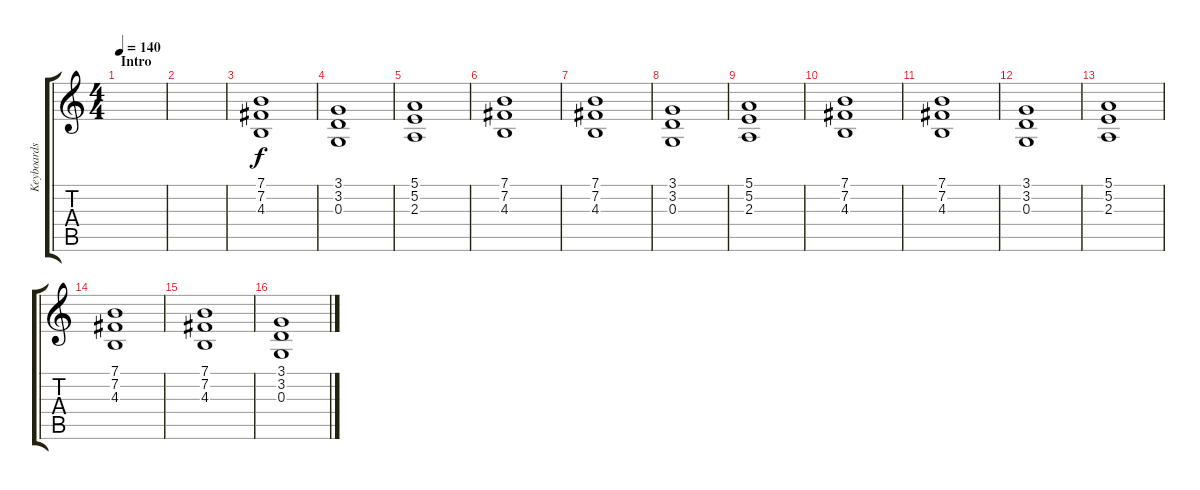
\track ("Keyboards" "Keyboards") {instrument stringensemble1}
\staff {score tabs}
\tuning (E4 B3 G3 D3 A2 E2) {hide}
\ts (4 4)
\section ("" "Intro")
\tempo 140
\clef g2
\ks c
|
|
(7.1 7.2 4.3).1 |
(3.1 3.2 0.3).1 |
(5.1 5.2 2.3).1 |
(7.1 7.2 4.3).1 |
(7.1 7.2 4.3).1 |
(3.1 3.2 0.3).1 |
(5.1 5.2 2.3).1 |
(7.1 7.2 4.3).1 |
(7.1 7.2 4.3).1 |
(3.1 3.2 0.3).1 |
(5.1 5.2 2.3).1 |
(7.1 7.2 4.3).1 |
(7.1 7.2 4.3).1 |
(3.1 3.2 0.3).1
